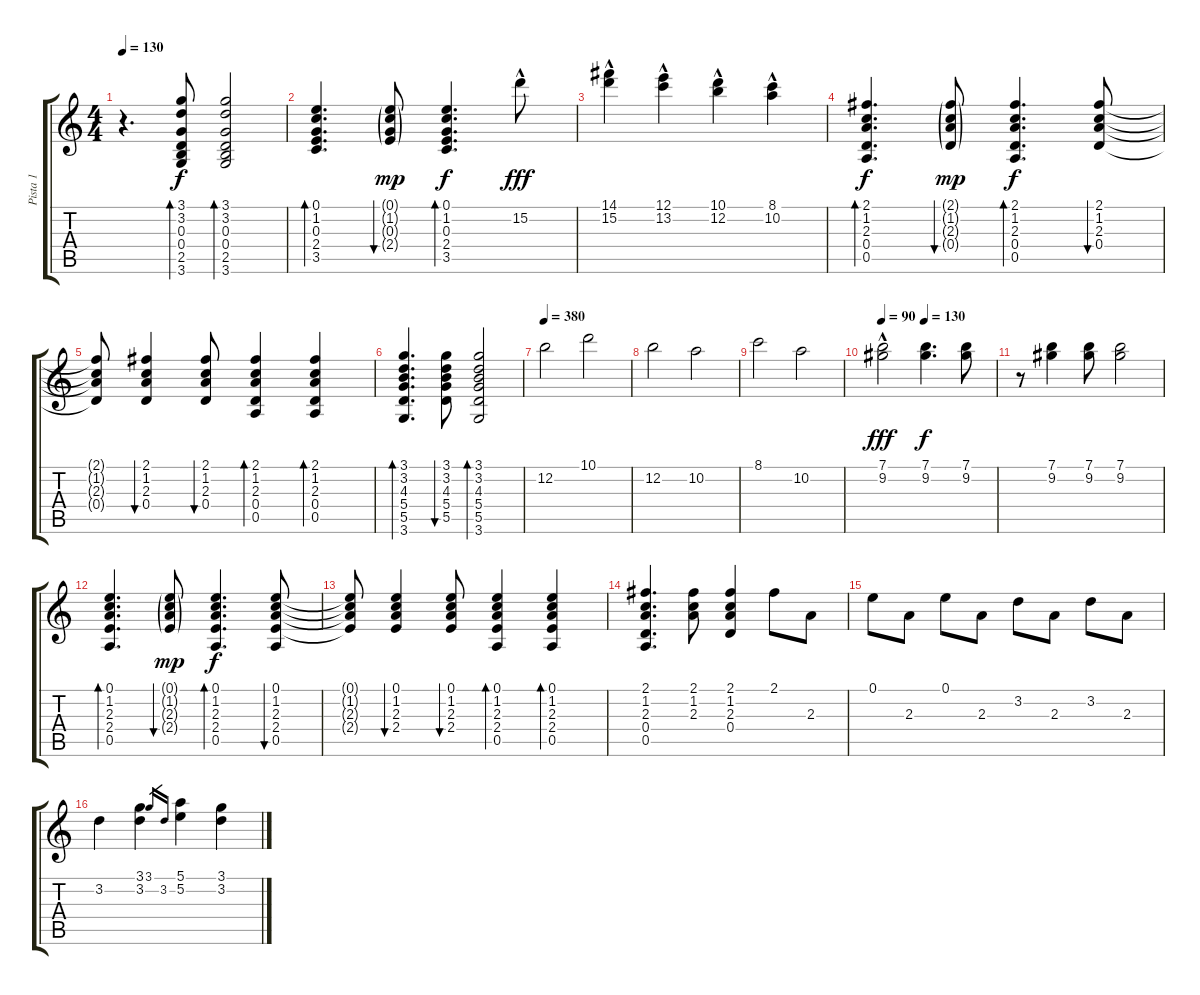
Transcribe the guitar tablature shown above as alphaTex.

\track ("Pista 1" "Pista 1") {instrument acousticguitarsteel}
\staff {score tabs}
\tuning (E4 B3 G3 D3 A2 E2) {hide}
\ts (4 4)
\tempo 130
\clef g2
\ks c
r.4{d dy f} (3.1 3.2 0.3 0.4 2.5 3.6).8{bd 30} (3.1 3.2 0.3 0.4 2.5 3.6).2{bd 30} |
(0.1 1.2 0.3 2.4 3.5).4{d bd 30} (0.1{g} 1.2{g} 0.3{g} 2.4{g}).8{bu 30 dy mp} (0.1 1.2 0.3 2.4 3.5).4{d bd 30 dy f} 15.2{hac}.8{dy fff} |
(14.1{hac} 15.2{hac}).4 (12.1{hac} 13.2{hac}).4 (10.1{hac} 12.2{hac}).4 (8.1{hac} 10.2{hac}).4 |
(2.1 1.2 2.3 0.4 0.5).4{d bd 30 dy f} (2.1{g} 1.2{g} 2.3{g} 0.4{g}).8{bu 30 dy mp} (2.1 1.2 2.3 0.4 0.5).4{d bd 30 dy f} (2.1 1.2 2.3 0.4).8{bu 30} |
(2.1{t} 1.2{t} 2.3{t} 0.4{t}).8 (2.1 1.2 2.3 0.4).4{bu 30} (2.1 1.2 2.3 0.4).8{bu 30} (2.1 1.2 2.3 0.4 0.5).4{bd 30} (2.1 1.2 2.3 0.4 0.5).4{bd 30} |
(3.1 3.2 4.3 5.4 5.5 3.6).4{d bd 30} (3.1 3.2 4.3 5.4 5.5).8{bu 30} (3.1 3.2 4.3 5.4 5.5 3.6).2{bd 30} |
\tempo 380
12.2.2 10.1.2 |
12.2.2 10.2.2 |
8.1.2 10.2.2 |
\tempo 90
\tempo (130 0.375)
(7.1{hac} 9.2{hac}).2{dy fff} (7.1 9.2).4{d dy f} (7.1 9.2).8 |
r.8 (7.1 9.2).4 (7.1 9.2).8 (7.1 9.2).2 |
(0.1 1.2 2.3 2.4 0.5).4{d bd 30} (0.1{g} 1.2{g} 2.3{g} 2.4{g}).8{bu 30 dy mp} (0.1 1.2 2.3 2.4 0.5).4{d bd 30 dy f} (0.1 1.2 2.3 2.4 0.5).8{bu 30} |
(0.1{t} 1.2{t} 2.3{t} 2.4{t}).8 (0.1 1.2 2.3 2.4).4{bu 30} (0.1 1.2 2.3 2.4).8{bu 30} (0.1 1.2 2.3 2.4 0.5).4{bd 30} (0.1 1.2 2.3 2.4 0.5).4{bd 30} |
(2.1 1.2 2.3 0.4 0.5).4{d} (2.1 1.2 2.3).8 (2.1 1.2 2.3 0.4).4 2.1.8 2.3.8 |
0.1.8 2.3.8 0.1.8 2.3.8 3.2.8 2.3.8 3.2.8 2.3.8 |
3.2.4 (3.1 3.2).4 3.1.16{gr} 3.2.16{gr} (5.1 5.2).4 (3.1 3.2).4
